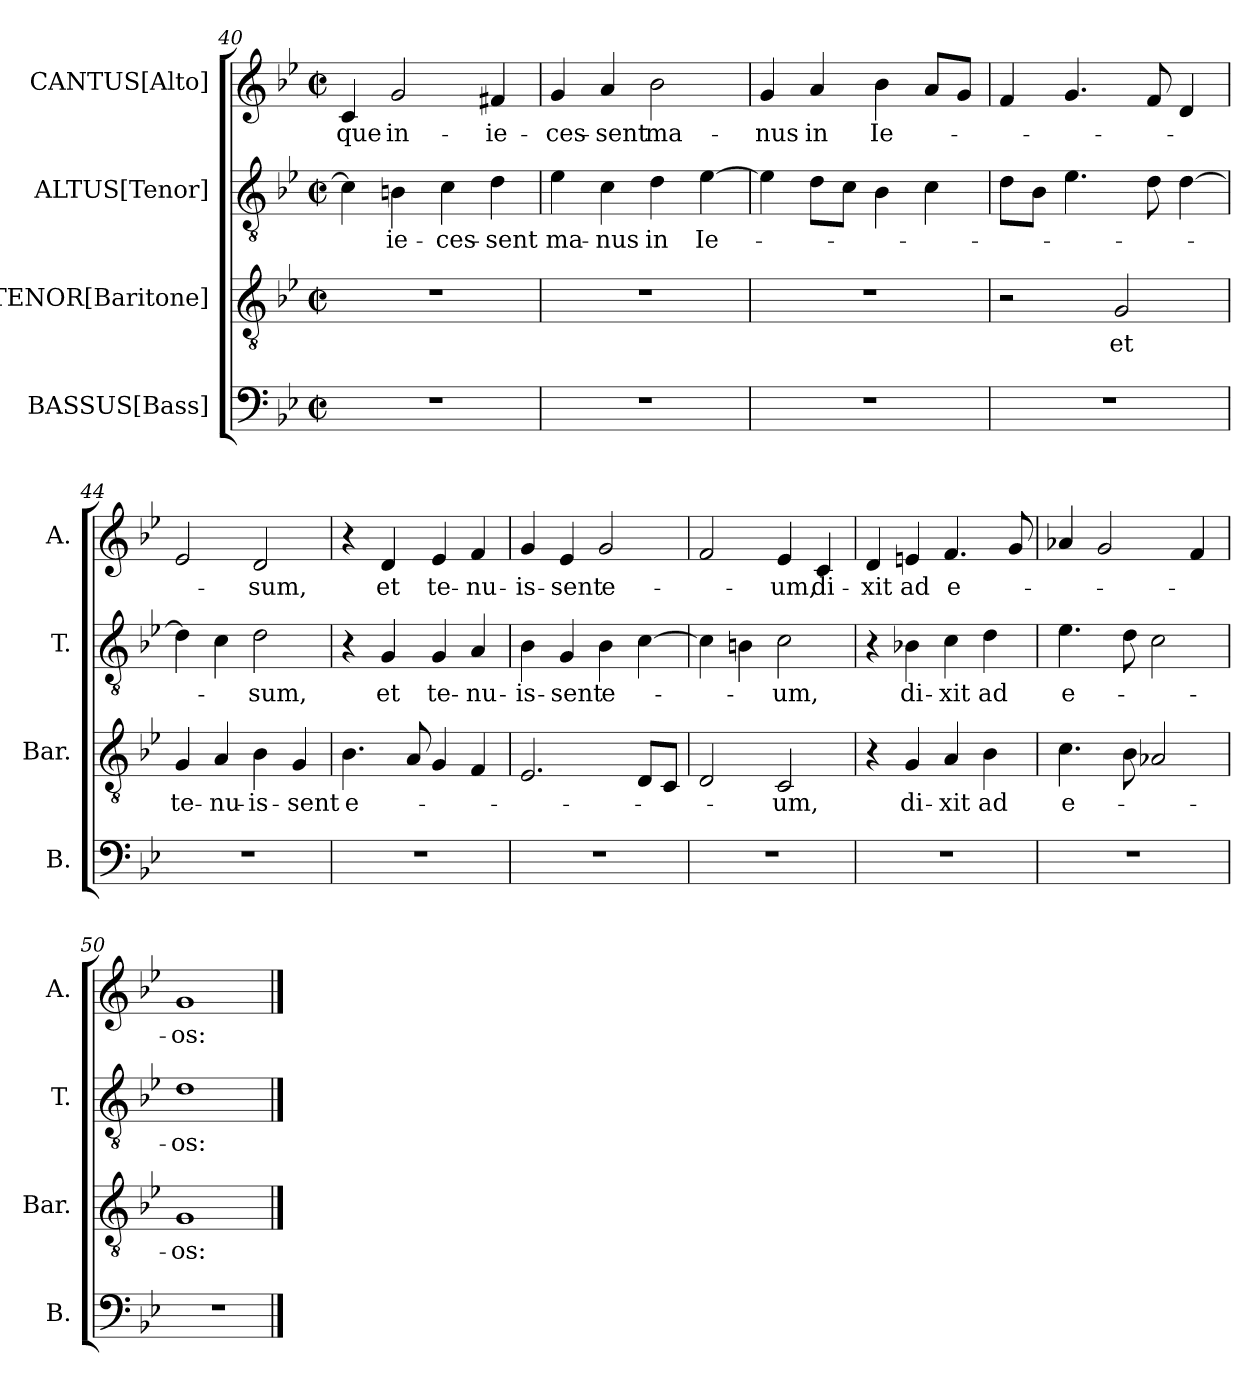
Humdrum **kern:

**kern	**kern	**text	**kern	**text	**kern	**text
*part4	*part3	*part3	*part2	*part2	*part1	*part1
*staff4	*staff3	*staff3	*staff2	*staff2	*staff1	*staff1
*I"BASSUS[Bass]	*I"TENOR[Baritone]	*	*I"ALTUS[Tenor]	*	*I"CANTUS[Alto]	*
*I'B.	*I'Bar.	*	*I'T.	*	*I'A.	*
*clefF4	*clefGv2	*	*clefGv2	*	*clefG2	*
*	*ITrd7c12	*	*ITrd7c12	*	*	*
*k[b-e-]	*k[b-e-]	*	*k[b-e-]	*	*k[b-e-]	*
*B-:	*B-:	*	*B-:	*	*B-:	*
*M2/2	*M2/2	*	*M2/2	*	*M2/2	*
*met(c|)	*met(c|)	*	*met(c|)	*	*met(c|)	*
=40	=40	=40	=40	=40	=40	=40
!	!	!	!	!	!	!LO:LY:b
1r	1r	.	4C\]	.	4c/	-que
!	!	!	!	!LO:LY:b	!	!LO:LY:b
.	.	.	4BBn\	-ie-	2g/	in-
!	!	!	!	!LO:LY:b	!	!
.	.	.	4C\	-ces-	.	.
!	!	!	!	!LO:LY:b	!	!LO:LY:b
.	.	.	4D\	-sent	4f#X/	-ie-
=41	=41	=41	=41	=41	=41	=41
!	!	!	!	!LO:LY:b	!	!LO:LY:b
1r	1r	.	4E-\	ma-	4g/	-ces-
!	!	!	!	!LO:LY:b	!	!LO:LY:b
.	.	.	4C\	-nus	4a/	-sent
!	!	!	!	!LO:LY:b	!	!LO:LY:b
.	.	.	4D\	in	2b-\	ma-
!	!	!	!	!LO:LY:b	!	!
.	.	.	[>4E-\	Ie-	.	.
=42	=42	=42	=42	=42	=42	=42
!	!	!	!	!	!	!LO:LY:b
1r	1r	.	4E-\]	.	4g/	-nus
!	!	!	!	!	!	!LO:LY:b
.	.	.	8D\L	.	4a/	in
.	.	.	8C\J	.	.	.
!	!	!	!	!	!	!LO:LY:b
.	.	.	4BB-\	.	4b-\	Ie-
.	.	.	4C\	.	8a/L	.
.	.	.	.	.	8g/J	.
=43	=43	=43	=43	=43	=43	=43
1r	2r	.	8D\L	.	4f/	.
.	.	.	8BB-\J	.	.	.
.	.	.	4.E-\	.	4.g/	.
!	!	!LO:LY:b	!	!	!	!
.	2GG/	et	.	.	.	.
.	.	.	8D\	.	8f/	.
.	.	.	[>4D\	.	4d/	.
=44	=44	=44	=44	=44	=44	=44
!	!	!LO:LY:b	!	!	!	!
1r	4GG/	te-	4D\]	.	2e-/	.
!	!	!LO:LY:b	!	!	!	!
.	4AA/	-nu-	4C\	.	.	.
!	!	!LO:LY:b	!	!LO:LY:b	!	!LO:LY:b
.	4BB-\	-is-	2D\	-sum,	2d/	-sum,
!	!	!LO:LY:b	!	!	!	!
.	4GG/	-sent	.	.	.	.
!!LO:LB:g=z
=45	=45	=45	=45	=45	=45	=45
!	!	!LO:LY:b	!	!	!	!
1r	4.BB-\	e-	4r	.	4r	.
!	!	!	!	!LO:LY:b	!	!LO:LY:b
.	.	.	4GG/	et	4d/	et
.	8AA/	.	.	.	.	.
!	!	!	!	!LO:LY:b	!	!LO:LY:b
.	4GG/	.	4GG/	te-	4e-/	te-
!	!	!	!	!LO:LY:b	!	!LO:LY:b
.	4FF/	.	4AA/	-nu-	4f/	-nu-
=46	=46	=46	=46	=46	=46	=46
!	!	!	!	!LO:LY:b	!	!LO:LY:b
1r	2.EE-/	.	4BB-\	-is-	4g/	-is-
!	!	!	!	!LO:LY:b	!	!LO:LY:b
.	.	.	4GG/	-sent	4e-/	-sent
!	!	!	!	!LO:LY:b	!	!LO:LY:b
.	.	.	4BB-\	e-	2g/	e-
.	8DD/L	.	[>4C\	.	.	.
.	8CC/J	.	.	.	.	.
=47	=47	=47	=47	=47	=47	=47
1r	2DD/	.	4C\]	.	2f/	.
.	.	.	4BBn\	.	.	.
!	!	!LO:LY:b	!	!LO:LY:b	!	!LO:LY:b
.	2CC/	-um,	2C\	-um,	4e-/	-um,
!	!	!	!	!	!	!LO:LY:b
.	.	.	.	.	4c/	di-
=48	=48	=48	=48	=48	=48	=48
!	!	!	!	!	!	!LO:LY:b
1r	4r	.	4r	.	4d/	-xit
!	!	!LO:LY:b	!	!LO:LY:b	!	!LO:LY:b
.	4GG/	di-	4BB-X\	di-	4en/	ad
!	!	!LO:LY:b	!	!LO:LY:b	!	!LO:LY:b
.	4AA/	-xit	4C\	-xit	4.f/	e-
!	!	!LO:LY:b	!	!LO:LY:b	!	!
.	4BB-\	ad	4D\	ad	.	.
.	.	.	.	.	8g/	.
=49	=49	=49	=49	=49	=49	=49
!	!	!LO:LY:b	!	!LO:LY:b	!	!
1r	4.C\	e-	4.E-\	e-	4a-X/	.
.	.	.	.	.	2g/	.
.	8BB-\	.	8D\	.	.	.
.	2AA-X/	.	2C\	.	.	.
.	.	.	.	.	4f/	.
=50	=50	=50	=50	=50	=50	=50
!	!	!LO:LY:b	!	!LO:LY:b	!	!LO:LY:b
1r	1GG	-os:	1D	-os:	1g	-os:
==	==	==	==	==	==	==
*-	*-	*-	*-	*-	*-	*-
